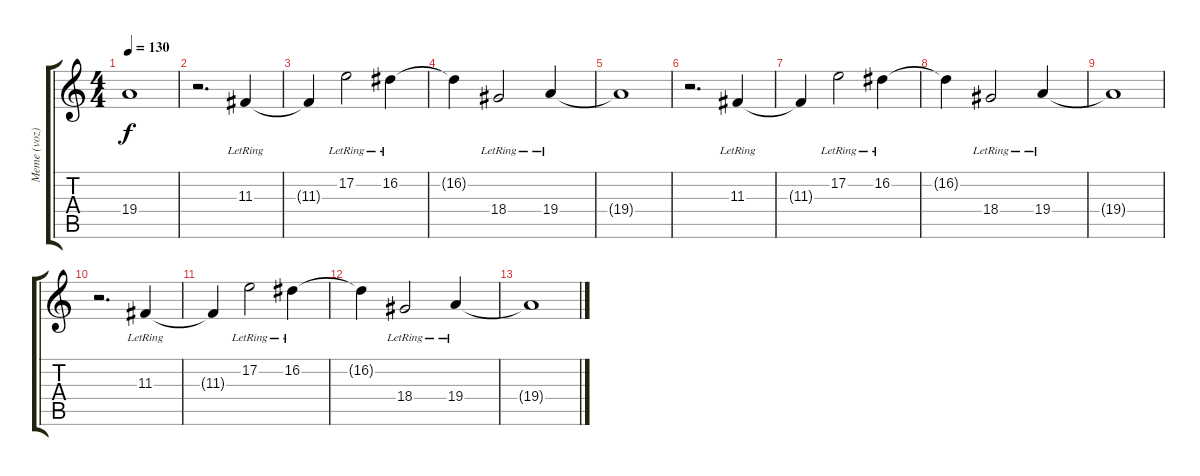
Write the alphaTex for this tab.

\track ("Meme (voz)" "Meme (voz)") {instrument synthvoice}
\staff {score tabs}
\tuning (E4 B3 G3 D3 A2 E2) {hide}
\ts (4 4)
\tempo 130
\clef g2
\ks c
19.4{t}.1{dy f} |
r.2{d} 11.3{lr}.4 |
11.3{t}.4 17.2{lr}.2 16.2{lr}.4 |
16.2{t}.4 18.4{lr}.2 19.4{lr}.4 |
19.4{t}.1 |
r.2{d} 11.3{lr}.4 |
11.3{t}.4 17.2{lr}.2 16.2{lr}.4 |
16.2{t}.4 18.4{lr}.2 19.4{lr}.4 |
19.4{t}.1 |
r.2{d} 11.3{lr}.4 |
11.3{t}.4 17.2{lr}.2 16.2{lr}.4 |
16.2{t}.4 18.4{lr}.2 19.4{lr}.4 |
19.4{t}.1
